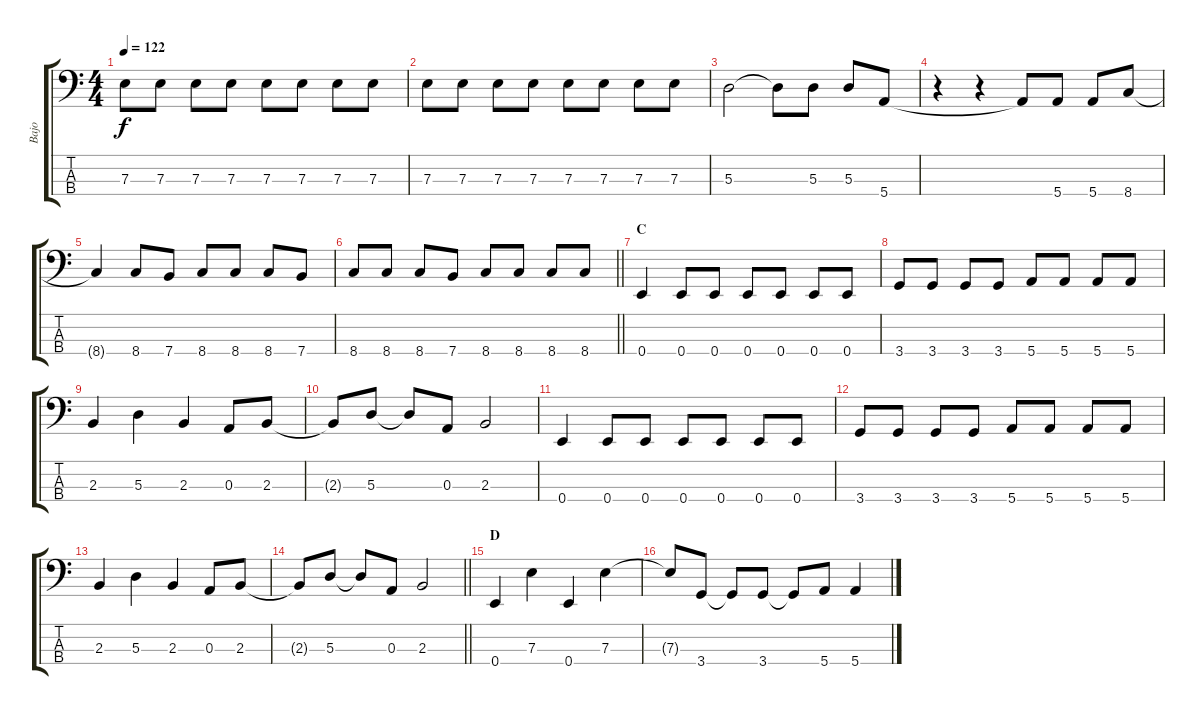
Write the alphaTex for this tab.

\track ("Bajo" "Bajo") {instrument electricbasspick}
\staff {score tabs}
\tuning (G2 D2 A1 E1) {hide}
\ts (4 4)
\tempo 122
\clef f4
\ks c
7.3.8{dy f} 7.3.8 7.3.8 7.3.8 7.3.8 7.3.8 7.3.8 7.3.8 |
7.3.8 7.3.8 7.3.8 7.3.8 7.3.8 7.3.8 7.3.8 7.3.8 |
5.3.2 5.3{t}.8 5.3.8 5.3.8 5.4.8 |
r.4 r.4 5.4{t}.8 5.4.8 5.4.8 8.4.8 |
8.4{t}.4 8.4.8 7.4.8 8.4.8 8.4.8 8.4.8 7.4.8 |
\barLineRight lightlight
8.4.8 8.4.8 8.4.8 7.4.8 8.4.8 8.4.8 8.4.8 8.4.8 |
\section ("" "C")
0.4.4 0.4.8 0.4.8 0.4.8 0.4.8 0.4.8 0.4.8 |
3.4.8 3.4.8 3.4.8 3.4.8 5.4.8 5.4.8 5.4.8 5.4.8 |
2.3.4 5.3.4 2.3.4 0.3.8 2.3.8 |
2.3{t}.8 5.3.8 5.3{t}.8 0.3.8 2.3.2 |
0.4.4 0.4.8 0.4.8 0.4.8 0.4.8 0.4.8 0.4.8 |
3.4.8 3.4.8 3.4.8 3.4.8 5.4.8 5.4.8 5.4.8 5.4.8 |
2.3.4 5.3.4 2.3.4 0.3.8 2.3.8 |
\barLineRight lightlight
2.3{t}.8 5.3.8 5.3{t}.8 0.3.8 2.3.2 |
\section ("" "D")
0.4.4 7.3.4 0.4.4 7.3.4 |
7.3{t}.8 3.4.8 3.4{t}.8 3.4.8 3.4{t}.8 5.4.8 5.4.4
